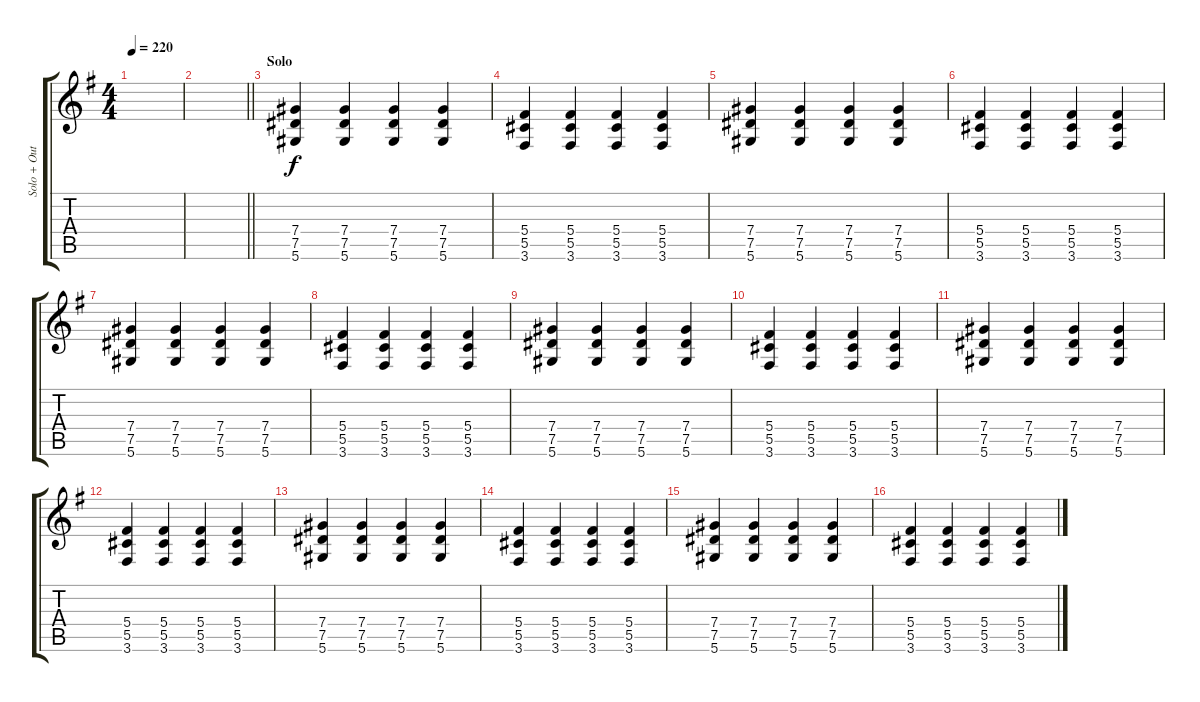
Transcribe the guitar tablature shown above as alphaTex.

\track ("Solo + Outro Backup" "Solo + Out") {instrument overdrivenguitar}
\staff {score tabs}
\tuning (Eb4 Bb3 Gb3 Db3 Ab2 Eb2) {hide}
\ts (4 4)
\tempo 220
\clef g2
\ks g
|
\barLineRight lightlight
|
\section ("" "Solo")
(7.4 7.5 5.6).4 (7.4 7.5 5.6).4 (7.4 7.5 5.6).4 (7.4 7.5 5.6).4 |
(5.4 5.5 3.6).4 (5.4 5.5 3.6).4 (5.4 5.5 3.6).4 (5.4 5.5 3.6).4 |
(7.4 7.5 5.6).4 (7.4 7.5 5.6).4 (7.4 7.5 5.6).4 (7.4 7.5 5.6).4 |
(5.4 5.5 3.6).4 (5.4 5.5 3.6).4 (5.4 5.5 3.6).4 (5.4 5.5 3.6).4 |
(7.4 7.5 5.6).4 (7.4 7.5 5.6).4 (7.4 7.5 5.6).4 (7.4 7.5 5.6).4 |
(5.4 5.5 3.6).4 (5.4 5.5 3.6).4 (5.4 5.5 3.6).4 (5.4 5.5 3.6).4 |
(7.4 7.5 5.6).4 (7.4 7.5 5.6).4 (7.4 7.5 5.6).4 (7.4 7.5 5.6).4 |
(5.4 5.5 3.6).4 (5.4 5.5 3.6).4 (5.4 5.5 3.6).4 (5.4 5.5 3.6).4 |
(7.4 7.5 5.6).4 (7.4 7.5 5.6).4 (7.4 7.5 5.6).4 (7.4 7.5 5.6).4 |
(5.4 5.5 3.6).4 (5.4 5.5 3.6).4 (5.4 5.5 3.6).4 (5.4 5.5 3.6).4 |
(7.4 7.5 5.6).4 (7.4 7.5 5.6).4 (7.4 7.5 5.6).4 (7.4 7.5 5.6).4 |
(5.4 5.5 3.6).4 (5.4 5.5 3.6).4 (5.4 5.5 3.6).4 (5.4 5.5 3.6).4 |
(7.4 7.5 5.6).4 (7.4 7.5 5.6).4 (7.4 7.5 5.6).4 (7.4 7.5 5.6).4 |
(5.4 5.5 3.6).4 (5.4 5.5 3.6).4 (5.4 5.5 3.6).4 (5.4 5.5 3.6).4
